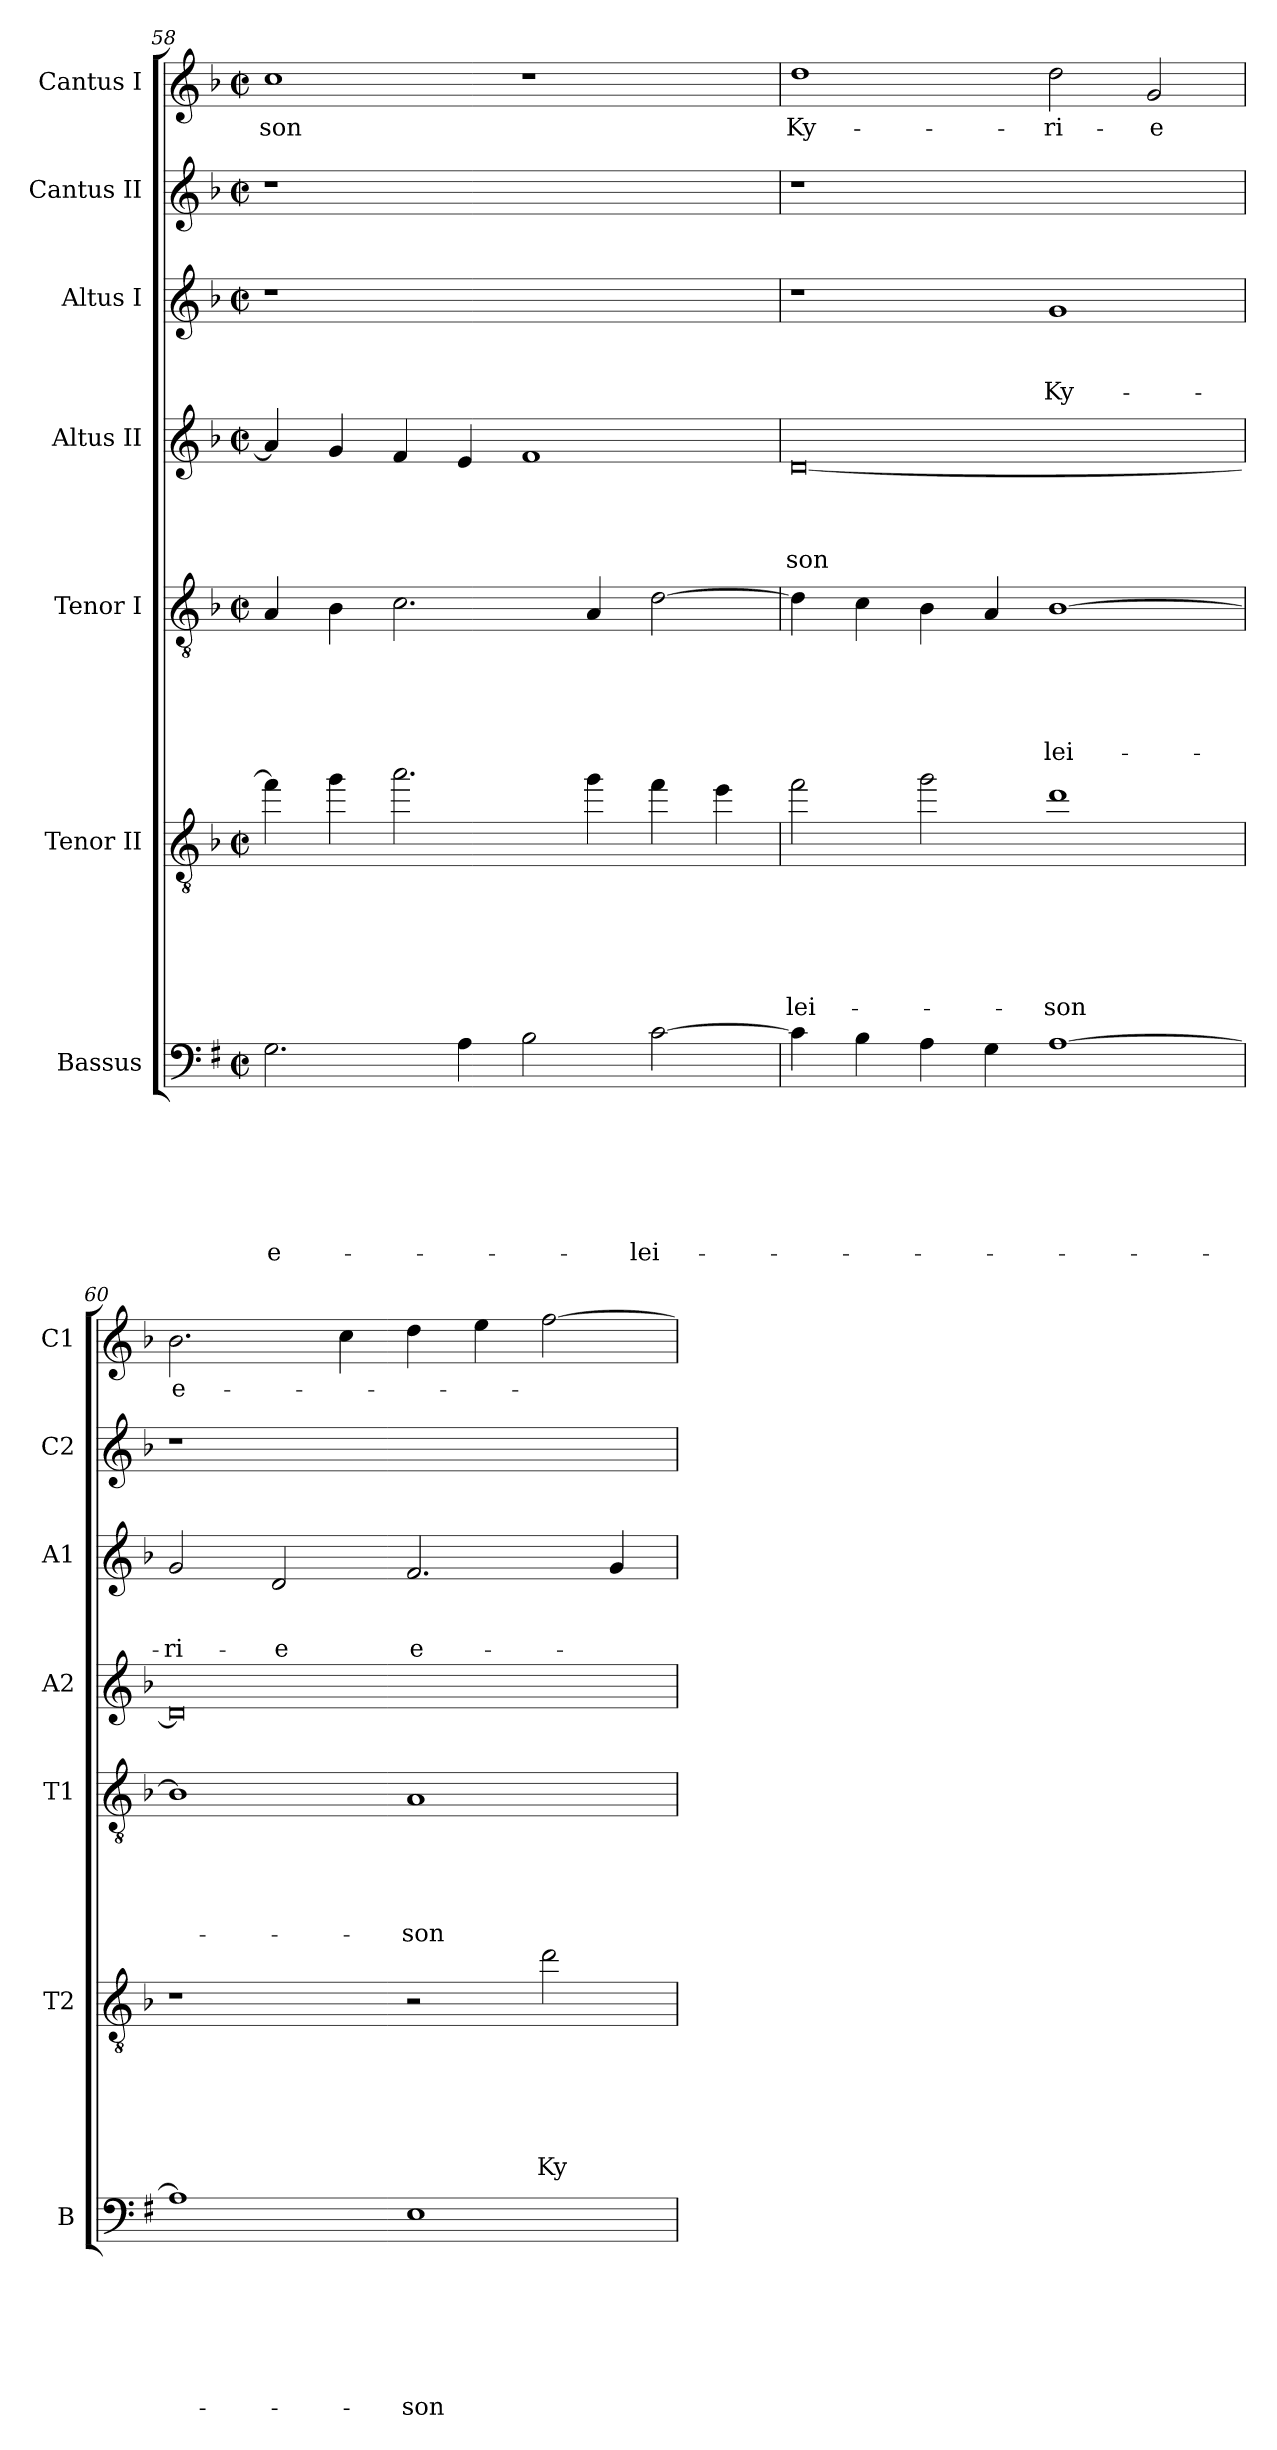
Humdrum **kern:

**kern	**text	**text	**text	**text	**text	**text	**text	**kern	**text	**text	**text	**text	**text	**text	**kern	**text	**text	**text	**text	**text	**kern	**text	**text	**text	**text	**kern	**text	**text	**text	**kern	**kern	**text
*part7	*part7	*part7	*part7	*part7	*part7	*part7	*part7	*part6	*part6	*part6	*part6	*part6	*part6	*part6	*part5	*part5	*part5	*part5	*part5	*part5	*part4	*part4	*part4	*part4	*part4	*part3	*part3	*part3	*part3	*part2	*part1	*part1
*staff7	*staff7	*staff7	*staff7	*staff7	*staff7	*staff7	*staff7	*staff6	*staff6	*staff6	*staff6	*staff6	*staff6	*staff6	*staff5	*staff5	*staff5	*staff5	*staff5	*staff5	*staff4	*staff4	*staff4	*staff4	*staff4	*staff3	*staff3	*staff3	*staff3	*staff2	*staff1	*staff1
*I"Bassus	*	*	*	*	*	*	*	*I"Tenor II	*	*	*	*	*	*	*I"Tenor I	*	*	*	*	*	*I"Altus II	*	*	*	*	*I"Altus I	*	*	*	*I"Cantus  II	*I"Cantus I	*
*I'B	*	*	*	*	*	*	*	*I'T2	*	*	*	*	*	*	*I'T1	*	*	*	*	*	*I'A2	*	*	*	*	*I'A1	*	*	*	*I'C2	*I'C1	*
!!LO:PB:g=z
*clefF4	*	*	*	*	*	*	*	*clefGv2	*	*	*	*	*	*	*clefGv2	*	*	*	*	*	*clefG2	*	*	*	*	*clefG2	*	*	*	*clefG2	*clefG2	*
*ITrd1c2	*	*	*	*	*	*	*	*ITrd8c14	*	*	*	*	*	*	*	*	*	*	*	*	*	*	*	*	*	*	*	*	*	*	*	*
*k[b-]	*	*	*	*	*	*	*	*k[b-]	*	*	*	*	*	*	*k[b-]	*	*	*	*	*	*k[b-]	*	*	*	*	*k[b-]	*	*	*	*k[b-]	*k[b-]	*
*d:	*	*	*	*	*	*	*	*d:	*	*	*	*	*	*	*d:	*	*	*	*	*	*d:	*	*	*	*	*d:	*	*	*	*d:	*d:	*
*M2/2	*	*	*	*	*	*	*	*M2/2	*	*	*	*	*	*	*M2/2	*	*	*	*	*	*M2/2	*	*	*	*	*M2/2	*	*	*	*M2/2	*M2/2	*
*met(c|)	*	*	*	*	*	*	*	*met(c|)	*	*	*	*	*	*	*met(c|)	*	*	*	*	*	*met(c|)	*	*	*	*	*met(c|)	*	*	*	*met(c|)	*met(c|)	*
=58	=58	=58	=58	=58	=58	=58	=58	=58	=58	=58	=58	=58	=58	=58	=58	=58	=58	=58	=58	=58	=58	=58	=58	=58	=58	=58	=58	=58	=58	=58	=58	=58
!	!	!	!	!	!	!	!LO:LY:b	!	!	!	!	!	!	!	!	!	!	!	!	!	!	!	!	!	!	!	!	!	!	!	!	!LO:LY:b
2.F\	.	.	.	.	.	.	e-	4f\]	.	.	.	.	.	.	4A/	.	.	.	.	.	4a/]	.	.	.	.	1r	.	.	.	1r	1cc	-son
.	.	.	.	.	.	.	.	4g\	.	.	.	.	.	.	4B-\	.	.	.	.	.	4g/	.	.	.	.	.	.	.	.	.	.	.
.	.	.	.	.	.	.	.	2.a\	.	.	.	.	.	.	2.c\	.	.	.	.	.	4f/	.	.	.	.	.	.	.	.	.	.	.
4G\	.	.	.	.	.	.	.	.	.	.	.	.	.	.	.	.	.	.	.	.	4e/	.	.	.	.	.	.	.	.	.	.	.
2A\	.	.	.	.	.	.	.	.	.	.	.	.	.	.	.	.	.	.	.	.	1f	.	.	.	.	1ryy	.	.	.	1ryy	1r	.
.	.	.	.	.	.	.	.	4g\	.	.	.	.	.	.	4A/	.	.	.	.	.	.	.	.	.	.	.	.	.	.	.	.	.
!	!	!	!	!	!	!	!LO:LY:b	!	!	!	!	!	!	!	!	!	!	!	!	!	!	!	!	!	!	!	!	!	!	!	!	!
[2B-\	.	.	.	.	.	.	-lei-	4f\	.	.	.	.	.	.	[2d\	.	.	.	.	.	.	.	.	.	.	.	.	.	.	.	.	.
.	.	.	.	.	.	.	.	4e\	.	.	.	.	.	.	.	.	.	.	.	.	.	.	.	.	.	.	.	.	.	.	.	.
=59	=59	=59	=59	=59	=59	=59	=59	=59	=59	=59	=59	=59	=59	=59	=59	=59	=59	=59	=59	=59	=59	=59	=59	=59	=59	=59	=59	=59	=59	=59	=59	=59
!	!	!	!	!	!	!	!	!	!	!	!	!	!	!LO:LY:b	!	!	!	!	!	!	!	!	!	!	!LO:LY:b	!	!	!	!	!	!	!LO:LY:b
4B-\]	.	.	.	.	.	.	.	2f\	.	.	.	.	.	-lei-	4d\]	.	.	.	.	.	[0d	.	.	.	-son	1r	.	.	.	1r	1dd	Ky-
4A\	.	.	.	.	.	.	.	.	.	.	.	.	.	.	4c\	.	.	.	.	.	.	.	.	.	.	.	.	.	.	.	.	.
4G\	.	.	.	.	.	.	.	2g\	.	.	.	.	.	.	4B-\	.	.	.	.	.	.	.	.	.	.	.	.	.	.	.	.	.
4F\	.	.	.	.	.	.	.	.	.	.	.	.	.	.	4A/	.	.	.	.	.	.	.	.	.	.	.	.	.	.	.	.	.
!	!	!	!	!	!	!	!	!	!	!	!	!	!	!LO:LY:b	!	!	!	!	!	!LO:LY:b	!	!	!	!	!	!	!	!	!LO:LY:b	!	!	!LO:LY:b
[1G	.	.	.	.	.	.	.	1d	.	.	.	.	.	-son	[1B-	.	.	.	.	-lei-	.	.	.	.	.	1g	.	.	Ky-	1ryy	2dd\	-ri-
!	!	!	!	!	!	!	!	!	!	!	!	!	!	!	!	!	!	!	!	!	!	!	!	!	!	!	!	!	!	!	!	!LO:LY:b
.	.	.	.	.	.	.	.	.	.	.	.	.	.	.	.	.	.	.	.	.	.	.	.	.	.	.	.	.	.	.	2g/	-e
=60	=60	=60	=60	=60	=60	=60	=60	=60	=60	=60	=60	=60	=60	=60	=60	=60	=60	=60	=60	=60	=60	=60	=60	=60	=60	=60	=60	=60	=60	=60	=60	=60
!	!	!	!	!	!	!	!	!	!	!	!	!	!	!	!	!	!	!	!	!	!	!	!	!	!	!	!	!	!LO:LY:b	!	!	!LO:LY:b
1G]	.	.	.	.	.	.	.	1r	.	.	.	.	.	.	1B-]	.	.	.	.	.	0d]	.	.	.	.	2g/	.	.	-ri-	1r	2.b-\	e-
!	!	!	!	!	!	!	!	!	!	!	!	!	!	!	!	!	!	!	!	!	!	!	!	!	!	!	!	!	!LO:LY:b	!	!	!
.	.	.	.	.	.	.	.	.	.	.	.	.	.	.	.	.	.	.	.	.	.	.	.	.	.	2d/	.	.	-e	.	.	.
.	.	.	.	.	.	.	.	.	.	.	.	.	.	.	.	.	.	.	.	.	.	.	.	.	.	.	.	.	.	.	4cc\	.
!	!	!	!	!	!	!	!LO:LY:b	!	!	!	!	!	!	!	!	!	!	!	!	!LO:LY:b	!	!	!	!	!	!	!	!	!LO:LY:b	!	!	!
1D	.	.	.	.	.	.	-son	2r	.	.	.	.	.	.	1A	.	.	.	.	-son	.	.	.	.	.	2.f/	.	.	e-	1ryy	4dd\	.
.	.	.	.	.	.	.	.	.	.	.	.	.	.	.	.	.	.	.	.	.	.	.	.	.	.	.	.	.	.	.	4ee\	.
!	!	!	!	!	!	!	!	!	!	!	!	!	!	!LO:LY:b	!	!	!	!	!	!	!	!	!	!	!	!	!	!	!	!	!	!
.	.	.	.	.	.	.	.	2d\	.	.	.	.	.	Ky-	.	.	.	.	.	.	.	.	.	.	.	.	.	.	.	.	[2ff\	.
.	.	.	.	.	.	.	.	.	.	.	.	.	.	.	.	.	.	.	.	.	.	.	.	.	.	4g/	.	.	.	.	.	.
=	=	=	=	=	=	=	=	=	=	=	=	=	=	=	=	=	=	=	=	=	=	=	=	=	=	=	=	=	=	=	=	=
*-	*-	*-	*-	*-	*-	*-	*-	*-	*-	*-	*-	*-	*-	*-	*-	*-	*-	*-	*-	*-	*-	*-	*-	*-	*-	*-	*-	*-	*-	*-	*-	*-
